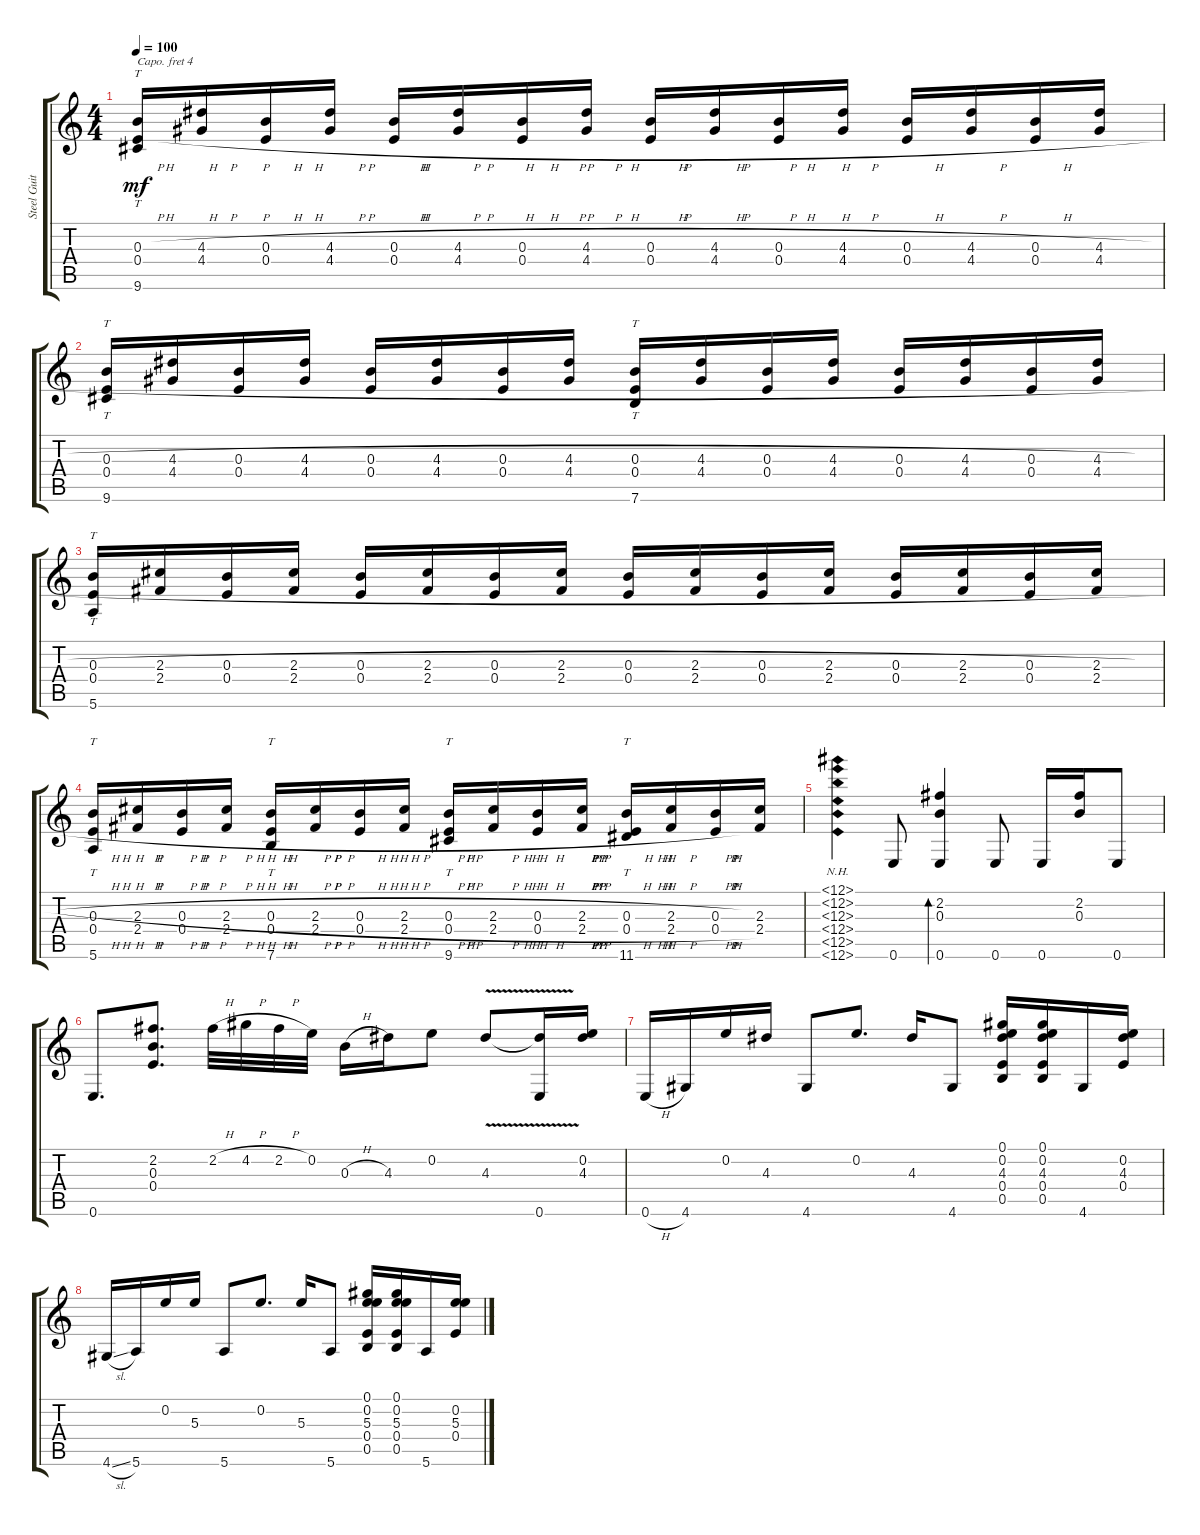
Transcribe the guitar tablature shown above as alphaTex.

\track ("Steel Guitar" "Steel Guit") {instrument acousticguitarsteel}
\staff {score tabs}
\capo 4
\tuning (E4 C4 G3 C3 G2 C2) {hide}
\ts (4 4)
\tempo 100
\clef g2
\ks c
(0.3{h} 0.4{h} 9.6).16{tt dy mf} (4.3{h} 4.4{h}).16 (0.3{h} 0.4{h}).16 (4.3{h} 4.4{h}).16 (0.3{h} 0.4{h}).16 (4.3{h} 4.4{h}).16 (0.3{h} 0.4{h}).16 (4.3{h} 4.4{h}).16 (0.3{h} 0.4{h}).16 (4.3{h} 4.4{h}).16 (0.3{h} 0.4{h}).16 (4.3{h} 4.4{h}).16 (0.3{h} 0.4{h}).16 (4.3{h} 4.4{h}).16 (0.3{h} 0.4{h}).16 (4.3{h} 4.4{h}).16 |
(0.3{h} 0.4{h} 9.6).16{tt} (4.3{h} 4.4{h}).16 (0.3{h} 0.4{h}).16 (4.3{h} 4.4{h}).16 (0.3{h} 0.4{h}).16 (4.3{h} 4.4{h}).16 (0.3{h} 0.4{h}).16 (4.3{h} 4.4{h}).16 (0.3{h} 0.4{h} 7.6).16{tt} (4.3{h} 4.4{h}).16 (0.3{h} 0.4{h}).16 (4.3{h} 4.4{h}).16 (0.3{h} 0.4{h}).16 (4.3{h} 4.4{h}).16 (0.3{h} 0.4{h}).16 (4.3{h} 4.4{h}).16 |
(0.3{h} 0.4{h} 5.6).16{tt} (2.3{h} 2.4{h}).16 (0.3{h} 0.4{h}).16 (2.3{h} 2.4{h}).16 (0.3{h} 0.4{h}).16 (2.3{h} 2.4{h}).16 (0.3{h} 0.4{h}).16 (2.3{h} 2.4{h}).16 (0.3{h} 0.4{h}).16 (2.3{h} 2.4{h}).16 (0.3{h} 0.4{h}).16 (2.3{h} 2.4{h}).16 (0.3{h} 0.4{h}).16 (2.3{h} 2.4{h}).16 (0.3{h} 0.4{h}).16 (2.3{h} 2.4{h}).16 |
(0.3{h} 0.4{h} 5.6).16{tt} (2.3{h} 2.4{h}).16 (0.3{h} 0.4{h}).16 (2.3{h} 2.4{h}).16 (0.3{h} 0.4{h} 7.6).16{tt} (2.3{h} 2.4{h}).16 (0.3{h} 0.4{h}).16 (2.3{h} 2.4{h}).16 (0.3{h} 0.4{h} 9.6).16{tt} (2.3{h} 2.4{h}).16 (0.3{h} 0.4{h}).16 (2.3{h} 2.4{h}).16 (0.3{h} 0.4{h} 11.6).16{tt} (2.3{h} 2.4{h}).16 (0.3{h} 0.4{h}).16 (2.3 2.4).16 |
(12.1{nh} 12.2{nh} 12.3{nh} 12.4{nh} 12.5{nh} 12.6{nh}).4 0.6.8 (2.2 0.3 0.6).4{bd 60} 0.6.8 0.6.16 (2.2 0.3).16 0.6.8 |
0.6.8{d} (2.2 0.3 0.4).8{d} 2.2{h}.32 4.2{h}.32 2.2{h}.32 0.2.32 0.3{h}.16 4.3.16 0.2.8 4.3{v}.8 (4.3{t} 0.6).16 (0.2 4.3).16 |
0.6{h}.16 4.6.16 0.2.16 4.3.16 4.6.8 0.2.8{d} 4.3.16 4.6.8 (0.1 0.2 4.3 0.4 0.5).16 (0.1 0.2 4.3 0.4 0.5).16 4.6.16 (0.2 4.3 0.4).16 |
4.6{sl}.16 5.6.16 0.2.16 5.3.16 5.6.8 0.2.8{d} 5.3.16 5.6.8 (0.1 0.2 5.3 0.4 0.5).16 (0.1 0.2 5.3 0.4 0.5).16 5.6.16 (0.2 5.3 0.4).16
